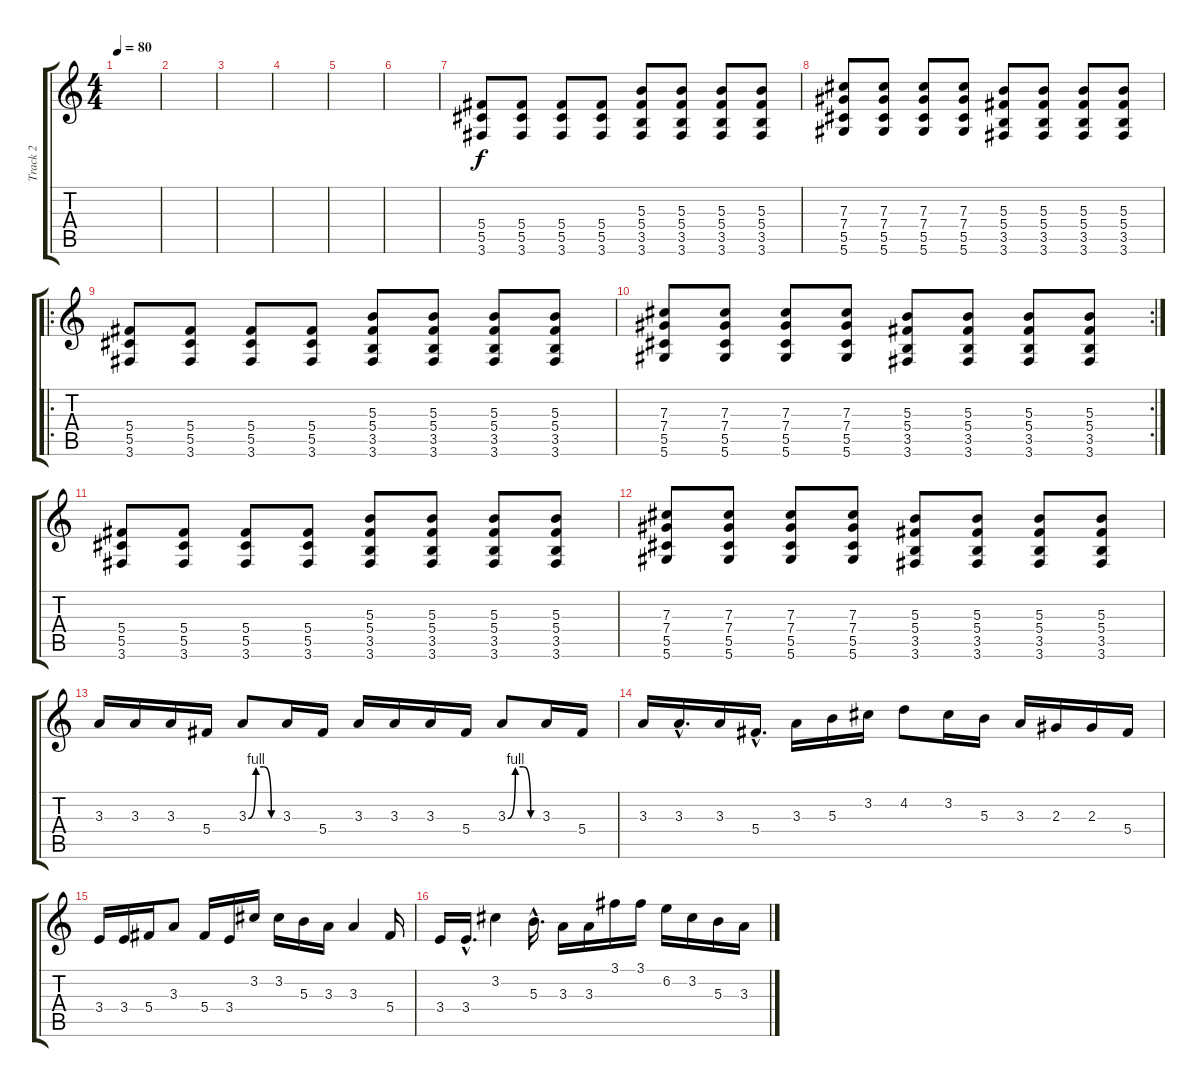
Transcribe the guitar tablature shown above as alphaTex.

\track ("Track 2" "Track 2") {instrument overdrivenguitar}
\staff {score tabs}
\tuning (Eb4 Bb3 Gb3 Db3 Ab2 Eb2) {hide}
\ts (4 4)
\tempo 80
\clef g2
\ks c
|
|
|
|
|
|
(5.4 5.5 3.6).8 (5.4 5.5 3.6).8 (5.4 5.5 3.6).8 (5.4 5.5 3.6).8 (5.3 5.4 3.5 3.6).8 (5.3 5.4 3.5 3.6).8 (5.3 5.4 3.5 3.6).8 (5.3 5.4 3.5 3.6).8 |
(7.3 7.4 5.5 5.6).8 (7.3 7.4 5.5 5.6).8 (7.3 7.4 5.5 5.6).8 (7.3 7.4 5.5 5.6).8 (5.3 5.4 3.5 3.6).8 (5.3 5.4 3.5 3.6).8 (5.3 5.4 3.5 3.6).8 (5.3 5.4 3.5 3.6).8 |
\ro
(5.4 5.5 3.6).8 (5.4 5.5 3.6).8 (5.4 5.5 3.6).8 (5.4 5.5 3.6).8 (5.3 5.4 3.5 3.6).8 (5.3 5.4 3.5 3.6).8 (5.3 5.4 3.5 3.6).8 (5.3 5.4 3.5 3.6).8 |
\rc 2
(7.3 7.4 5.5 5.6).8 (7.3 7.4 5.5 5.6).8 (7.3 7.4 5.5 5.6).8 (7.3 7.4 5.5 5.6).8 (5.3 5.4 3.5 3.6).8 (5.3 5.4 3.5 3.6).8 (5.3 5.4 3.5 3.6).8 (5.3 5.4 3.5 3.6).8 |
(5.4 5.5 3.6).8 (5.4 5.5 3.6).8 (5.4 5.5 3.6).8 (5.4 5.5 3.6).8 (5.3 5.4 3.5 3.6).8 (5.3 5.4 3.5 3.6).8 (5.3 5.4 3.5 3.6).8 (5.3 5.4 3.5 3.6).8 |
(7.3 7.4 5.5 5.6).8 (7.3 7.4 5.5 5.6).8 (7.3 7.4 5.5 5.6).8 (7.3 7.4 5.5 5.6).8 (5.3 5.4 3.5 3.6).8 (5.3 5.4 3.5 3.6).8 (5.3 5.4 3.5 3.6).8 (5.3 5.4 3.5 3.6).8 |
3.3.16 3.3.16 3.3.16 5.4.16 3.3{be (custom 0 0 15 4 30 4 45 0 60 0)}.8 3.3.16 5.4.16 3.3.16 3.3.16 3.3.16 5.4.16 3.3{be (custom 0 0 15 4 30 4 45 0 60 0)}.8 3.3.16 5.4.16 |
3.3.16 3.3{hac}.16{d} 3.3.16 5.4{hac}.16{d} 3.3.16 5.3.16 3.2.16 4.2.8 3.2.16 5.3.16 3.3.16 2.3.16 2.3.16 5.4.16 |
3.4.16 3.4.16 5.4.16 3.3.8 5.4.16 3.4.16 3.2.16 3.2.16 5.3.16 3.3.16 3.3.4 5.4.16 |
3.4.16 3.4{hac}.16{d} 3.2.4 5.3{hac}.16{d} 3.3.16 3.3.16 3.1.16 3.1.16 6.2.16 3.2.16 5.3.16 3.3.16
